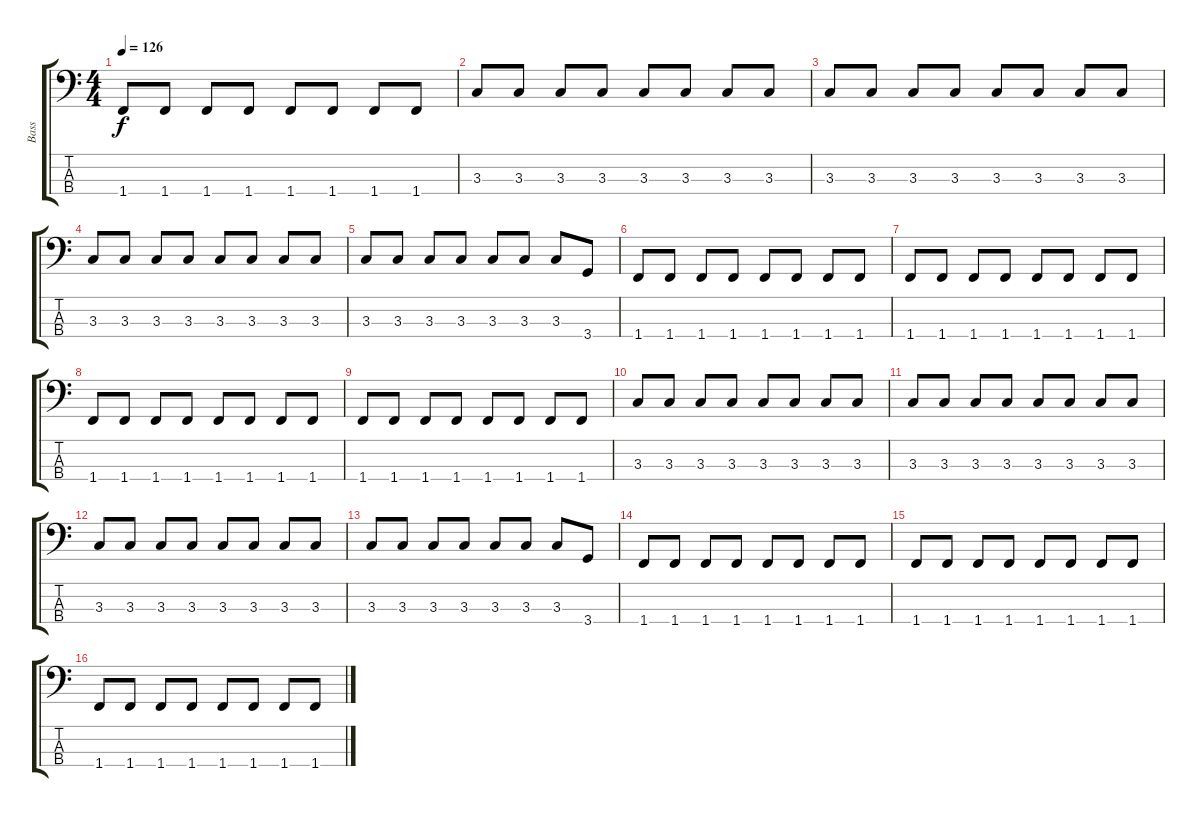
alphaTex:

\track ("Bass" "Bass") {instrument fretlessbass}
\staff {score tabs}
\tuning (G2 D2 A1 E1) {hide}
\ts (4 4)
\tempo 126
\clef f4
\ks c
1.4.8{dy f} 1.4.8 1.4.8 1.4.8 1.4.8 1.4.8 1.4.8 1.4.8 |
3.3.8 3.3.8 3.3.8 3.3.8 3.3.8 3.3.8 3.3.8 3.3.8 |
3.3.8 3.3.8 3.3.8 3.3.8 3.3.8 3.3.8 3.3.8 3.3.8 |
3.3.8 3.3.8 3.3.8 3.3.8 3.3.8 3.3.8 3.3.8 3.3.8 |
3.3.8 3.3.8 3.3.8 3.3.8 3.3.8 3.3.8 3.3.8 3.4.8 |
1.4.8 1.4.8 1.4.8 1.4.8 1.4.8 1.4.8 1.4.8 1.4.8 |
1.4.8 1.4.8 1.4.8 1.4.8 1.4.8 1.4.8 1.4.8 1.4.8 |
1.4.8 1.4.8 1.4.8 1.4.8 1.4.8 1.4.8 1.4.8 1.4.8 |
1.4.8 1.4.8 1.4.8 1.4.8 1.4.8 1.4.8 1.4.8 1.4.8 |
3.3.8 3.3.8 3.3.8 3.3.8 3.3.8 3.3.8 3.3.8 3.3.8 |
3.3.8 3.3.8 3.3.8 3.3.8 3.3.8 3.3.8 3.3.8 3.3.8 |
3.3.8 3.3.8 3.3.8 3.3.8 3.3.8 3.3.8 3.3.8 3.3.8 |
3.3.8 3.3.8 3.3.8 3.3.8 3.3.8 3.3.8 3.3.8 3.4.8 |
1.4.8 1.4.8 1.4.8 1.4.8 1.4.8 1.4.8 1.4.8 1.4.8 |
1.4.8 1.4.8 1.4.8 1.4.8 1.4.8 1.4.8 1.4.8 1.4.8 |
1.4.8 1.4.8 1.4.8 1.4.8 1.4.8 1.4.8 1.4.8 1.4.8
